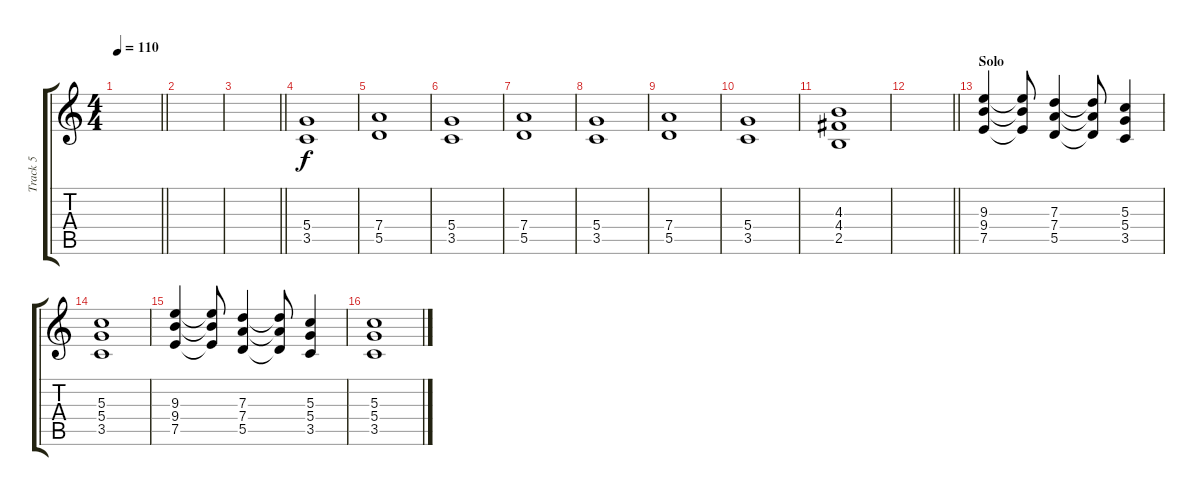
\track ("Track 5" "Track 5") {instrument overdrivenguitar}
\staff {score tabs}
\tuning (E4 B3 G3 D3 A2 E2) {hide}
\ts (4 4)
\tempo 110
\clef g2
\barLineRight lightlight
\ks c
|
|
\barLineRight lightlight
|
(5.4 3.5).1 |
(7.4 5.5).1 |
(5.4 3.5).1 |
(7.4 5.5).1 |
(5.4 3.5).1 |
(7.4 5.5).1 |
(5.4 3.5).1 |
(4.3 4.4 2.5).1 |
\barLineRight lightlight
|
\section ("" "Solo")
(9.3 9.4 7.5).4 (9.3{t} 9.4{t} 7.5{t}).8 (7.3 7.4 5.5).4 (7.3{t} 7.4{t} 5.5{t}).8 (5.3 5.4 3.5).4 |
(5.3 5.4 3.5).1 |
(9.3 9.4 7.5).4 (9.3{t} 9.4{t} 7.5{t}).8 (7.3 7.4 5.5).4 (7.3{t} 7.4{t} 5.5{t}).8 (5.3 5.4 3.5).4 |
(5.3 5.4 3.5).1
